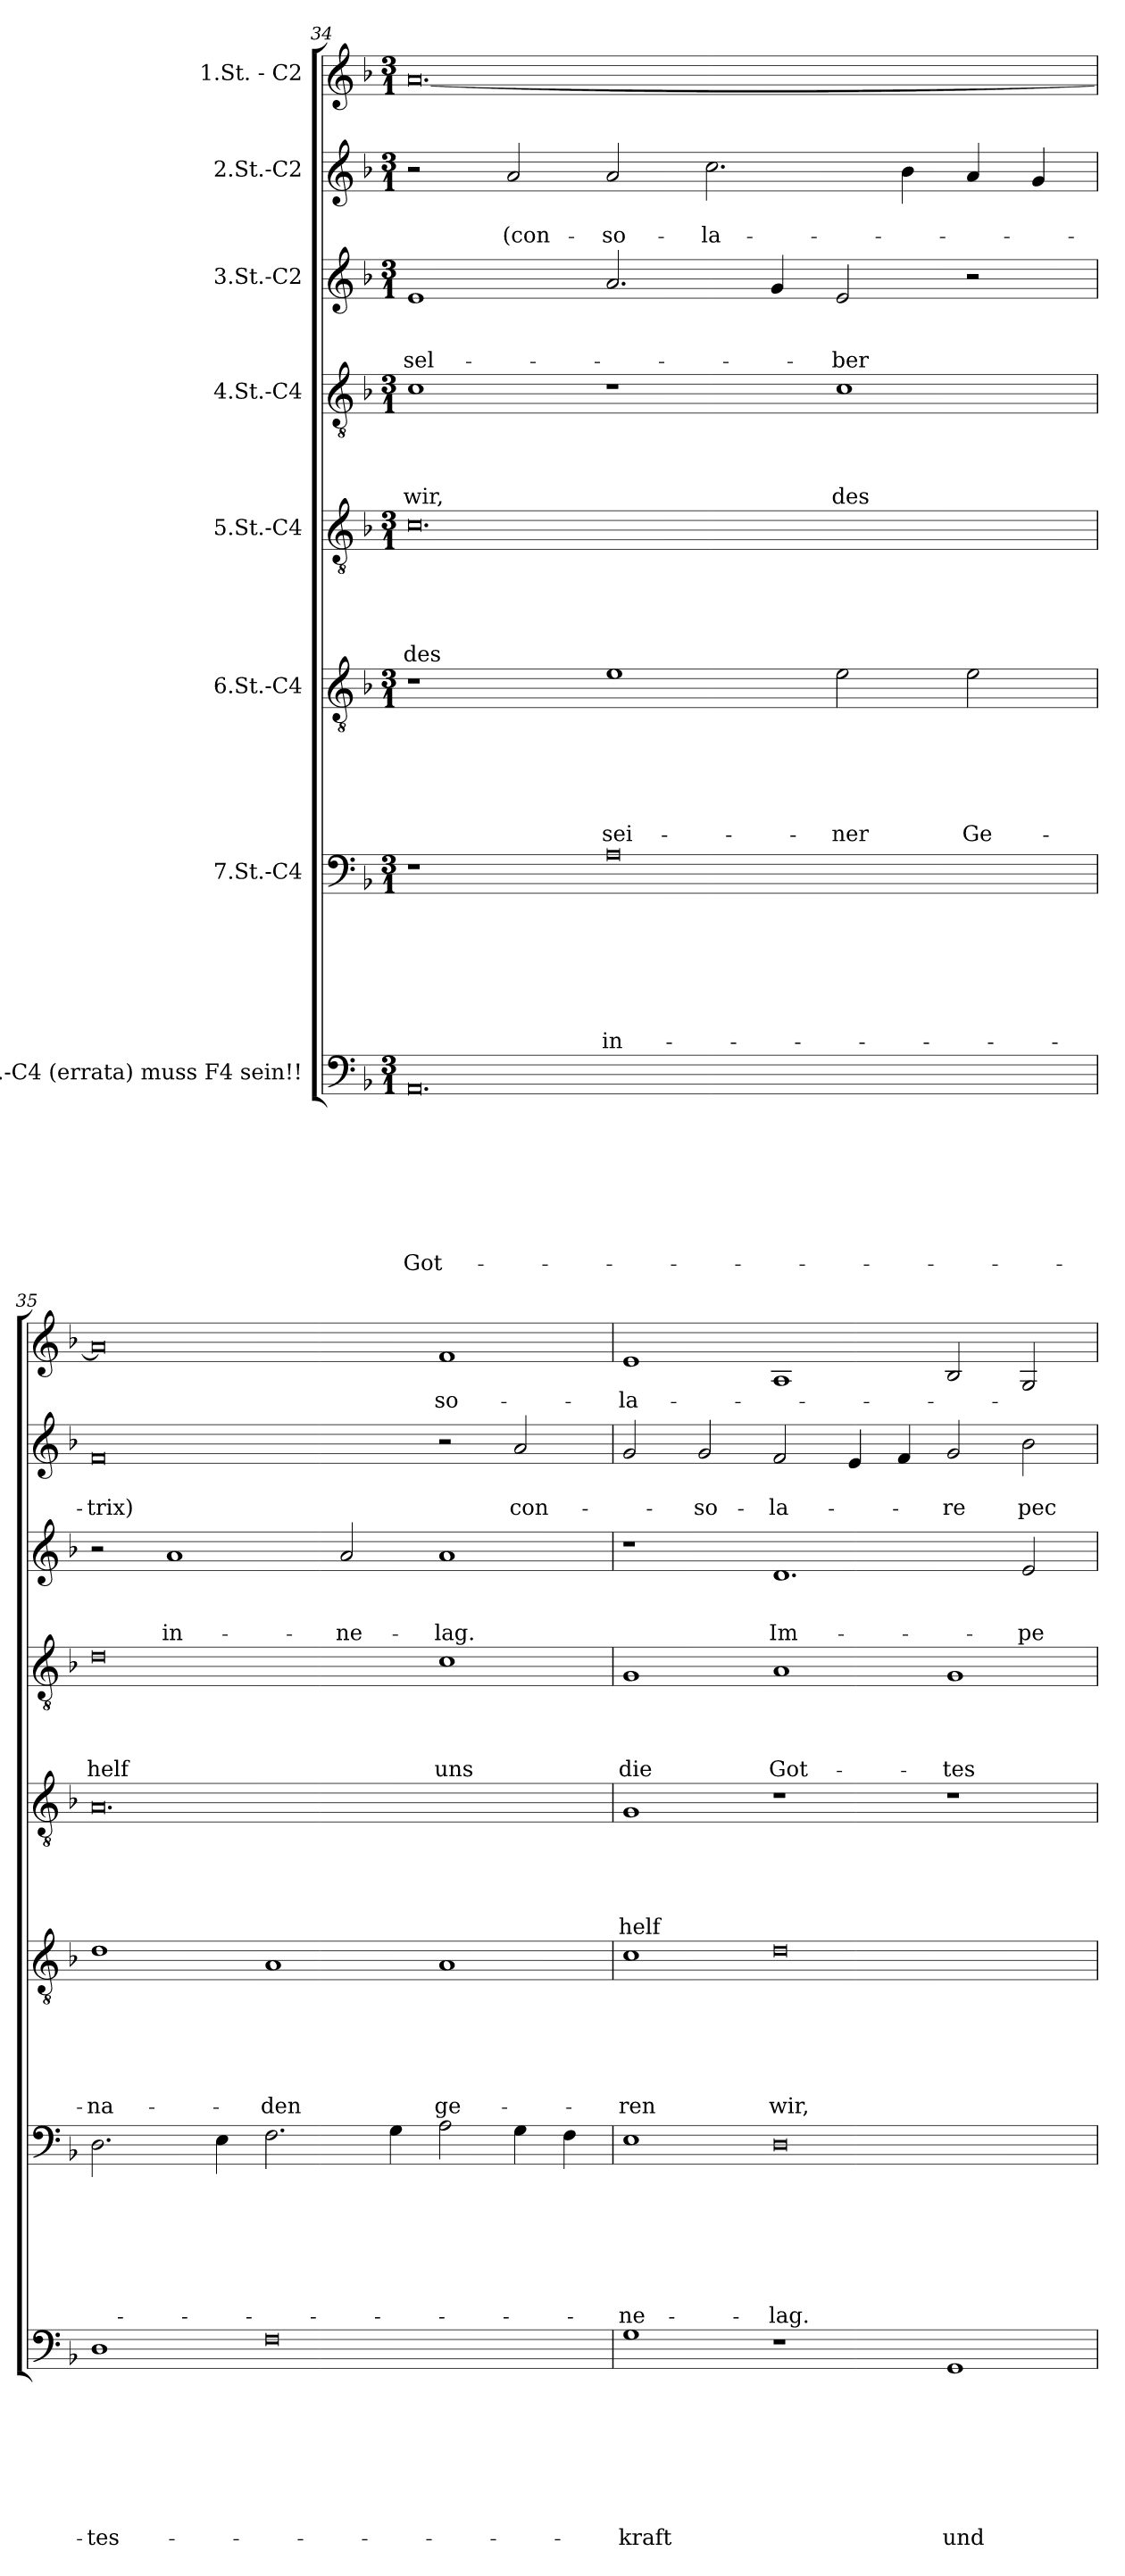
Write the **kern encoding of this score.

**kern	**text	**text	**text	**text	**text	**text	**text	**text	**kern	**text	**text	**text	**text	**text	**text	**text	**kern	**text	**text	**text	**text	**text	**text	**kern	**text	**text	**text	**text	**text	**kern	**text	**text	**text	**text	**kern	**text	**text	**text	**kern	**text	**text	**kern	**text
*part8	*part8	*part8	*part8	*part8	*part8	*part8	*part8	*part8	*part7	*part7	*part7	*part7	*part7	*part7	*part7	*part7	*part6	*part6	*part6	*part6	*part6	*part6	*part6	*part5	*part5	*part5	*part5	*part5	*part5	*part4	*part4	*part4	*part4	*part4	*part3	*part3	*part3	*part3	*part2	*part2	*part2	*part1	*part1
*staff8	*staff8	*staff8	*staff8	*staff8	*staff8	*staff8	*staff8	*staff8	*staff7	*staff7	*staff7	*staff7	*staff7	*staff7	*staff7	*staff7	*staff6	*staff6	*staff6	*staff6	*staff6	*staff6	*staff6	*staff5	*staff5	*staff5	*staff5	*staff5	*staff5	*staff4	*staff4	*staff4	*staff4	*staff4	*staff3	*staff3	*staff3	*staff3	*staff2	*staff2	*staff2	*staff1	*staff1
*I"8.St.-C4 (errata) muss F4 sein!!	*	*	*	*	*	*	*	*	*I"7.St.-C4	*	*	*	*	*	*	*	*I"6.St.-C4	*	*	*	*	*	*	*I"5.St.-C4	*	*	*	*	*	*I"4.St.-C4	*	*	*	*	*I"3.St.-C2	*	*	*	*I"2.St.-C2	*	*	*I"1.St. - C2	*
*clefF4	*	*	*	*	*	*	*	*	*clefF4	*	*	*	*	*	*	*	*clefGv2	*	*	*	*	*	*	*clefGv2	*	*	*	*	*	*clefGv2	*	*	*	*	*clefG2	*	*	*	*clefG2	*	*	*clefG2	*
*k[b-]	*	*	*	*	*	*	*	*	*k[b-]	*	*	*	*	*	*	*	*k[b-]	*	*	*	*	*	*	*k[b-]	*	*	*	*	*	*k[b-]	*	*	*	*	*k[b-]	*	*	*	*k[b-]	*	*	*k[b-]	*
*F:	*	*	*	*	*	*	*	*	*F:	*	*	*	*	*	*	*	*F:	*	*	*	*	*	*	*F:	*	*	*	*	*	*F:	*	*	*	*	*F:	*	*	*	*F:	*	*	*F:	*
*M3/1	*	*	*	*	*	*	*	*	*M3/1	*	*	*	*	*	*	*	*M3/1	*	*	*	*	*	*	*M3/1	*	*	*	*	*	*M3/1	*	*	*	*	*M3/1	*	*	*	*M3/1	*	*	*M3/1	*
=34	=34	=34	=34	=34	=34	=34	=34	=34	=34	=34	=34	=34	=34	=34	=34	=34	=34	=34	=34	=34	=34	=34	=34	=34	=34	=34	=34	=34	=34	=34	=34	=34	=34	=34	=34	=34	=34	=34	=34	=34	=34	=34	=34
0.AA	.	.	.	.	.	.	.	Got-	1r	.	.	.	.	.	.	.	1r	.	.	.	.	.	.	0.c	.	.	.	.	des	1c	.	.	.	wir,	1e	.	.	sel-	2r	.	.	[0.a	.
.	.	.	.	.	.	.	.	.	.	.	.	.	.	.	.	.	.	.	.	.	.	.	.	.	.	.	.	.	.	.	.	.	.	.	.	.	.	.	2a/	.	(con-	.	.
.	.	.	.	.	.	.	.	.	0A	.	.	.	.	.	.	in-	1e	.	.	.	.	.	sei-	.	.	.	.	.	.	1r	.	.	.	.	2.a/	.	.	.	2a/	.	-so-	.	.
.	.	.	.	.	.	.	.	.	.	.	.	.	.	.	.	.	.	.	.	.	.	.	.	.	.	.	.	.	.	.	.	.	.	.	.	.	.	.	2.cc\	.	-la-	.	.
.	.	.	.	.	.	.	.	.	.	.	.	.	.	.	.	.	.	.	.	.	.	.	.	.	.	.	.	.	.	.	.	.	.	.	4g/	.	.	.	.	.	.	.	.
.	.	.	.	.	.	.	.	.	.	.	.	.	.	.	.	.	2e\	.	.	.	.	.	-ner	.	.	.	.	.	.	1c	.	.	.	des	2e/	.	.	-ber	.	.	.	.	.
.	.	.	.	.	.	.	.	.	.	.	.	.	.	.	.	.	.	.	.	.	.	.	.	.	.	.	.	.	.	.	.	.	.	.	.	.	.	.	4b-\	.	.	.	.
.	.	.	.	.	.	.	.	.	.	.	.	.	.	.	.	.	2e\	.	.	.	.	.	Ge-	.	.	.	.	.	.	.	.	.	.	.	2r	.	.	.	4a/	.	.	.	.
.	.	.	.	.	.	.	.	.	.	.	.	.	.	.	.	.	.	.	.	.	.	.	.	.	.	.	.	.	.	.	.	.	.	.	.	.	.	.	4g/	.	.	.	.
=35	=35	=35	=35	=35	=35	=35	=35	=35	=35	=35	=35	=35	=35	=35	=35	=35	=35	=35	=35	=35	=35	=35	=35	=35	=35	=35	=35	=35	=35	=35	=35	=35	=35	=35	=35	=35	=35	=35	=35	=35	=35	=35	=35
1D	.	.	.	.	.	.	.	-tes-	2.D\	.	.	.	.	.	.	.	1d	.	.	.	.	.	-na-	0.A	.	.	.	.	.	0d	.	.	.	helf	2r	.	.	.	0f	.	-trix)	0a]	.
.	.	.	.	.	.	.	.	.	.	.	.	.	.	.	.	.	.	.	.	.	.	.	.	.	.	.	.	.	.	.	.	.	.	.	1a	.	.	in-	.	.	.	.	.
.	.	.	.	.	.	.	.	.	4E\	.	.	.	.	.	.	.	.	.	.	.	.	.	.	.	.	.	.	.	.	.	.	.	.	.	.	.	.	.	.	.	.	.	.
0F	.	.	.	.	.	.	.	.	2.F\	.	.	.	.	.	.	.	1A	.	.	.	.	.	-den	.	.	.	.	.	.	.	.	.	.	.	.	.	.	.	.	.	.	.	.
.	.	.	.	.	.	.	.	.	.	.	.	.	.	.	.	.	.	.	.	.	.	.	.	.	.	.	.	.	.	.	.	.	.	.	2a/	.	.	-ne-	.	.	.	.	.
.	.	.	.	.	.	.	.	.	4G\	.	.	.	.	.	.	.	.	.	.	.	.	.	.	.	.	.	.	.	.	.	.	.	.	.	.	.	.	.	.	.	.	.	.
.	.	.	.	.	.	.	.	.	2A\	.	.	.	.	.	.	.	1A	.	.	.	.	.	ge-	.	.	.	.	.	.	1c	.	.	.	uns	1a	.	.	-lag.	2r	.	.	1f	-so-
.	.	.	.	.	.	.	.	.	4G\	.	.	.	.	.	.	.	.	.	.	.	.	.	.	.	.	.	.	.	.	.	.	.	.	.	.	.	.	.	2a/	.	con-	.	.
.	.	.	.	.	.	.	.	.	4F\	.	.	.	.	.	.	.	.	.	.	.	.	.	.	.	.	.	.	.	.	.	.	.	.	.	.	.	.	.	.	.	.	.	.
=36	=36	=36	=36	=36	=36	=36	=36	=36	=36	=36	=36	=36	=36	=36	=36	=36	=36	=36	=36	=36	=36	=36	=36	=36	=36	=36	=36	=36	=36	=36	=36	=36	=36	=36	=36	=36	=36	=36	=36	=36	=36	=36	=36
1G	.	.	.	.	.	.	.	-kraft	1E	.	.	.	.	.	.	-ne-	1c	.	.	.	.	.	-ren	1G	.	.	.	.	helf	1G	.	.	.	die	1r	.	.	.	2g/	.	.	1e	-la-
.	.	.	.	.	.	.	.	.	.	.	.	.	.	.	.	.	.	.	.	.	.	.	.	.	.	.	.	.	.	.	.	.	.	.	.	.	.	.	2g/	.	-so-	.	.
1r	.	.	.	.	.	.	.	.	0D	.	.	.	.	.	.	-lag.	0d	.	.	.	.	.	wir,	1r	.	.	.	.	.	1A	.	.	.	Got-	1.d	.	.	Im-	2f/	.	-la-	1A	.
.	.	.	.	.	.	.	.	.	.	.	.	.	.	.	.	.	.	.	.	.	.	.	.	.	.	.	.	.	.	.	.	.	.	.	.	.	.	.	4e/	.	.	.	.
.	.	.	.	.	.	.	.	.	.	.	.	.	.	.	.	.	.	.	.	.	.	.	.	.	.	.	.	.	.	.	.	.	.	.	.	.	.	.	4f/	.	.	.	.
1GG	.	.	.	.	.	.	.	und	.	.	.	.	.	.	.	.	.	.	.	.	.	.	.	1r	.	.	.	.	.	1G	.	.	.	-tes-	.	.	.	.	2g/	.	-re	2B-/	.
.	.	.	.	.	.	.	.	.	.	.	.	.	.	.	.	.	.	.	.	.	.	.	.	.	.	.	.	.	.	.	.	.	.	.	2e/	.	.	-pe-	2b-\	.	pec-	2G/	.
=	=	=	=	=	=	=	=	=	=	=	=	=	=	=	=	=	=	=	=	=	=	=	=	=	=	=	=	=	=	=	=	=	=	=	=	=	=	=	=	=	=	=	=
*-	*-	*-	*-	*-	*-	*-	*-	*-	*-	*-	*-	*-	*-	*-	*-	*-	*-	*-	*-	*-	*-	*-	*-	*-	*-	*-	*-	*-	*-	*-	*-	*-	*-	*-	*-	*-	*-	*-	*-	*-	*-	*-	*-
